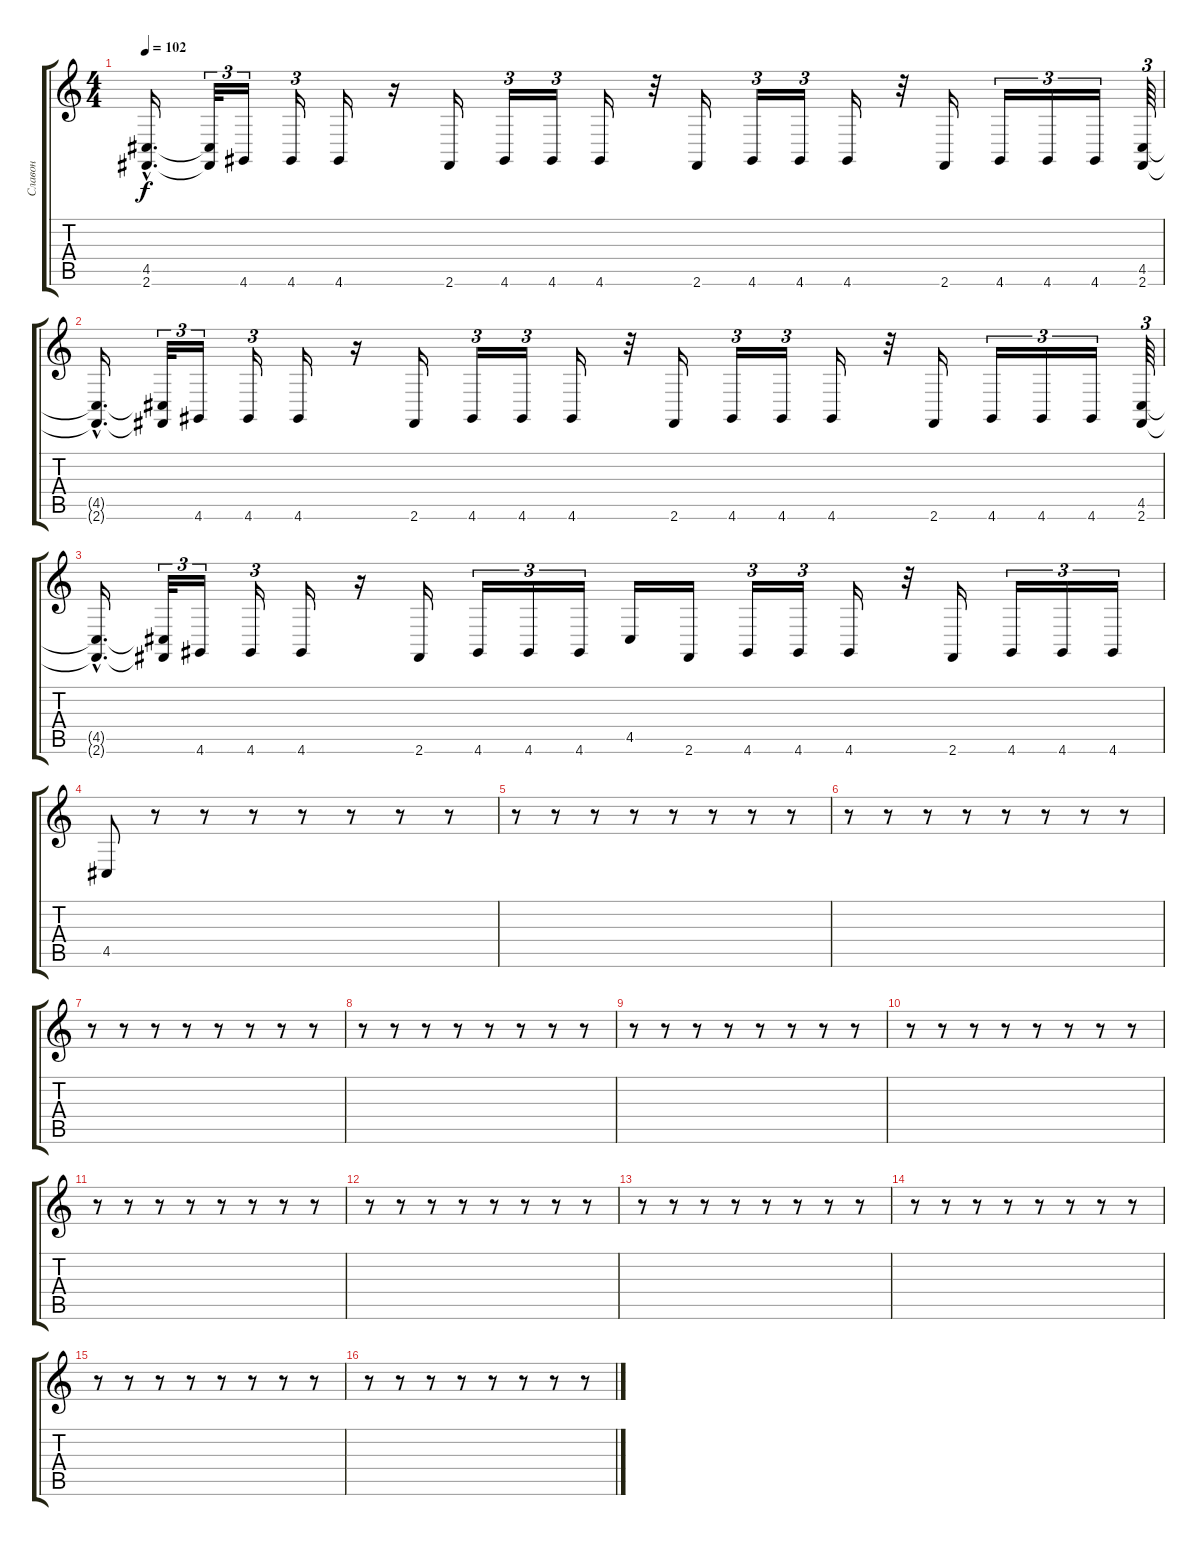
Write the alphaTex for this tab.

\track ("Славон" "Славон") {instrument acousticgrandpiano}
\staff {score tabs}
\tuning (E4 B3 G3 D3 A2 E2) {hide}
\ts (4 4)
\tempo 102
\clef g2
\ks c
(4.5{hac t} 2.6{hac t}).16{d dy f} (4.5{t} 2.6{t}).32{tu (3 2)} 4.6.16{tu (3 2)} 4.6.16{tu (3 2)} 4.6.16 r.16 2.6.16 4.6.16{tu (3 2)} 4.6.16{tu (3 2)} 4.6.16 r.32 2.6.16 4.6.16{tu (3 2)} 4.6.16{tu (3 2)} 4.6.16 r.32 2.6.16 4.6.16{tu (3 2)} 4.6.16{tu (3 2)} 4.6.16{tu (3 2)} (4.5 2.6).64{tu (3 2)} |
(4.5{hac t} 2.6{hac t}).16{d} (4.5{t} 2.6{t}).32{tu (3 2)} 4.6.16{tu (3 2)} 4.6.16{tu (3 2)} 4.6.16 r.16 2.6.16 4.6.16{tu (3 2)} 4.6.16{tu (3 2)} 4.6.16 r.32 2.6.16 4.6.16{tu (3 2)} 4.6.16{tu (3 2)} 4.6.16 r.32 2.6.16 4.6.16{tu (3 2)} 4.6.16{tu (3 2)} 4.6.16{tu (3 2)} (4.5 2.6).64{tu (3 2)} |
(4.5{hac t} 2.6{hac t}).16{d} (4.5{t} 2.6{t}).32{tu (3 2)} 4.6.16{tu (3 2)} 4.6.16{tu (3 2)} 4.6.16 r.16 2.6.16 4.6.16{tu (3 2)} 4.6.16{tu (3 2)} 4.6.16{tu (3 2)} 4.5.16 2.6.16 4.6.16{tu (3 2)} 4.6.16{tu (3 2)} 4.6.16 r.32 2.6.16 4.6.16{tu (3 2)} 4.6.16{tu (3 2)} 4.6.16{tu (3 2)} |
4.5.8 r.8 r.8 r.8 r.8 r.8 r.8 r.8 |
r.8 r.8 r.8 r.8 r.8 r.8 r.8 r.8 |
r.8 r.8 r.8 r.8 r.8 r.8 r.8 r.8 |
r.8 r.8 r.8 r.8 r.8 r.8 r.8 r.8 |
r.8 r.8 r.8 r.8 r.8 r.8 r.8 r.8 |
r.8 r.8 r.8 r.8 r.8 r.8 r.8 r.8 |
r.8 r.8 r.8 r.8 r.8 r.8 r.8 r.8 |
r.8 r.8 r.8 r.8 r.8 r.8 r.8 r.8 |
r.8 r.8 r.8 r.8 r.8 r.8 r.8 r.8 |
r.8 r.8 r.8 r.8 r.8 r.8 r.8 r.8 |
r.8 r.8 r.8 r.8 r.8 r.8 r.8 r.8 |
r.8 r.8 r.8 r.8 r.8 r.8 r.8 r.8 |
r.8 r.8 r.8 r.8 r.8 r.8 r.8 r.8
